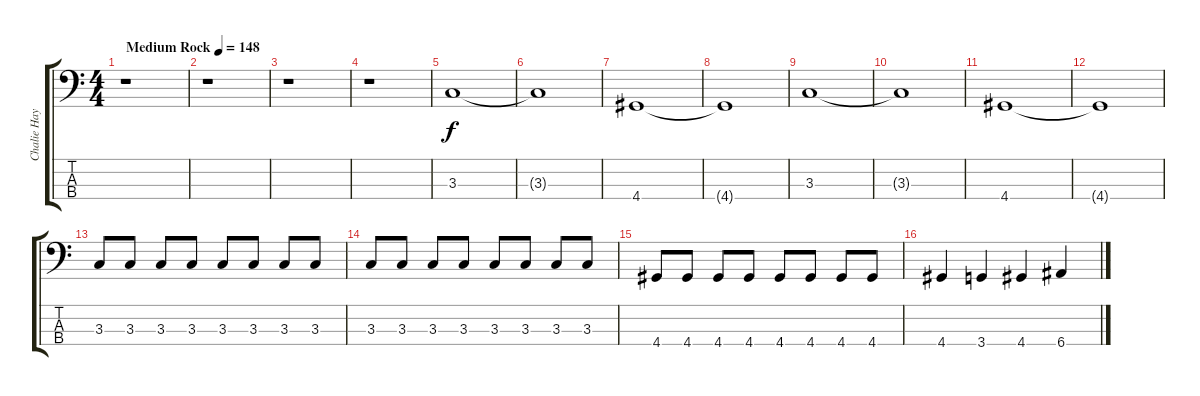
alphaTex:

\track ("Chalie Hayward Bass" "Chalie Hay") {instrument electricbassfinger}
\staff {score tabs}
\tuning (G2 D2 A1 E1) {hide}
\ts (4 4)
\tempo (148 "Medium Rock")
\clef f4
\ks c
r.1{dy f instrument electricbassfinger} |
r.1 |
r.1 |
r.1 |
3.3.1 |
3.3{t}.1 |
4.4.1 |
4.4{t}.1 |
3.3.1 |
3.3{t}.1 |
4.4.1 |
4.4{t}.1 |
3.3.8 3.3.8 3.3.8 3.3.8 3.3.8 3.3.8 3.3.8 3.3.8 |
3.3.8 3.3.8 3.3.8 3.3.8 3.3.8 3.3.8 3.3.8 3.3.8 |
4.4.8 4.4.8 4.4.8 4.4.8 4.4.8 4.4.8 4.4.8 4.4.8 |
4.4.4 3.4.4 4.4.4 6.4.4
